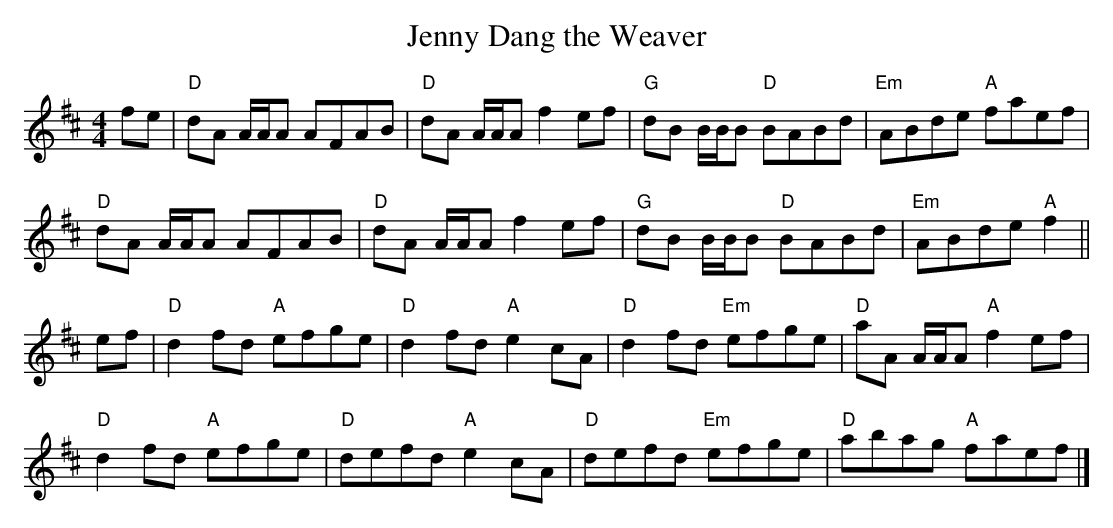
X:1
T:Jenny Dang the Weaver
M:4/4
L:1/8
K:D
fe|\
"D"dA A/A/A AFAB|"D"dA A/A/A f2ef|"G"dB B/B/B "D"BABd| "Em"ABde "A"faef|
"D"dA A/A/A AFAB|"D"dA A/A/A f2ef|"G"dB B/B/B "D"BABd | "Em"ABde "A"f2||
ef|\
"D"d2fd "A"efge|"D"d2fd "A"e2cA|"D"d2fd "Em"efge |"D"aA A/A/A "A"f2ef|
"D"d2fd "A"efge|"D"defd "A"e2cA|"D"defd "Em"efge |"D"abag "A"faef|]
